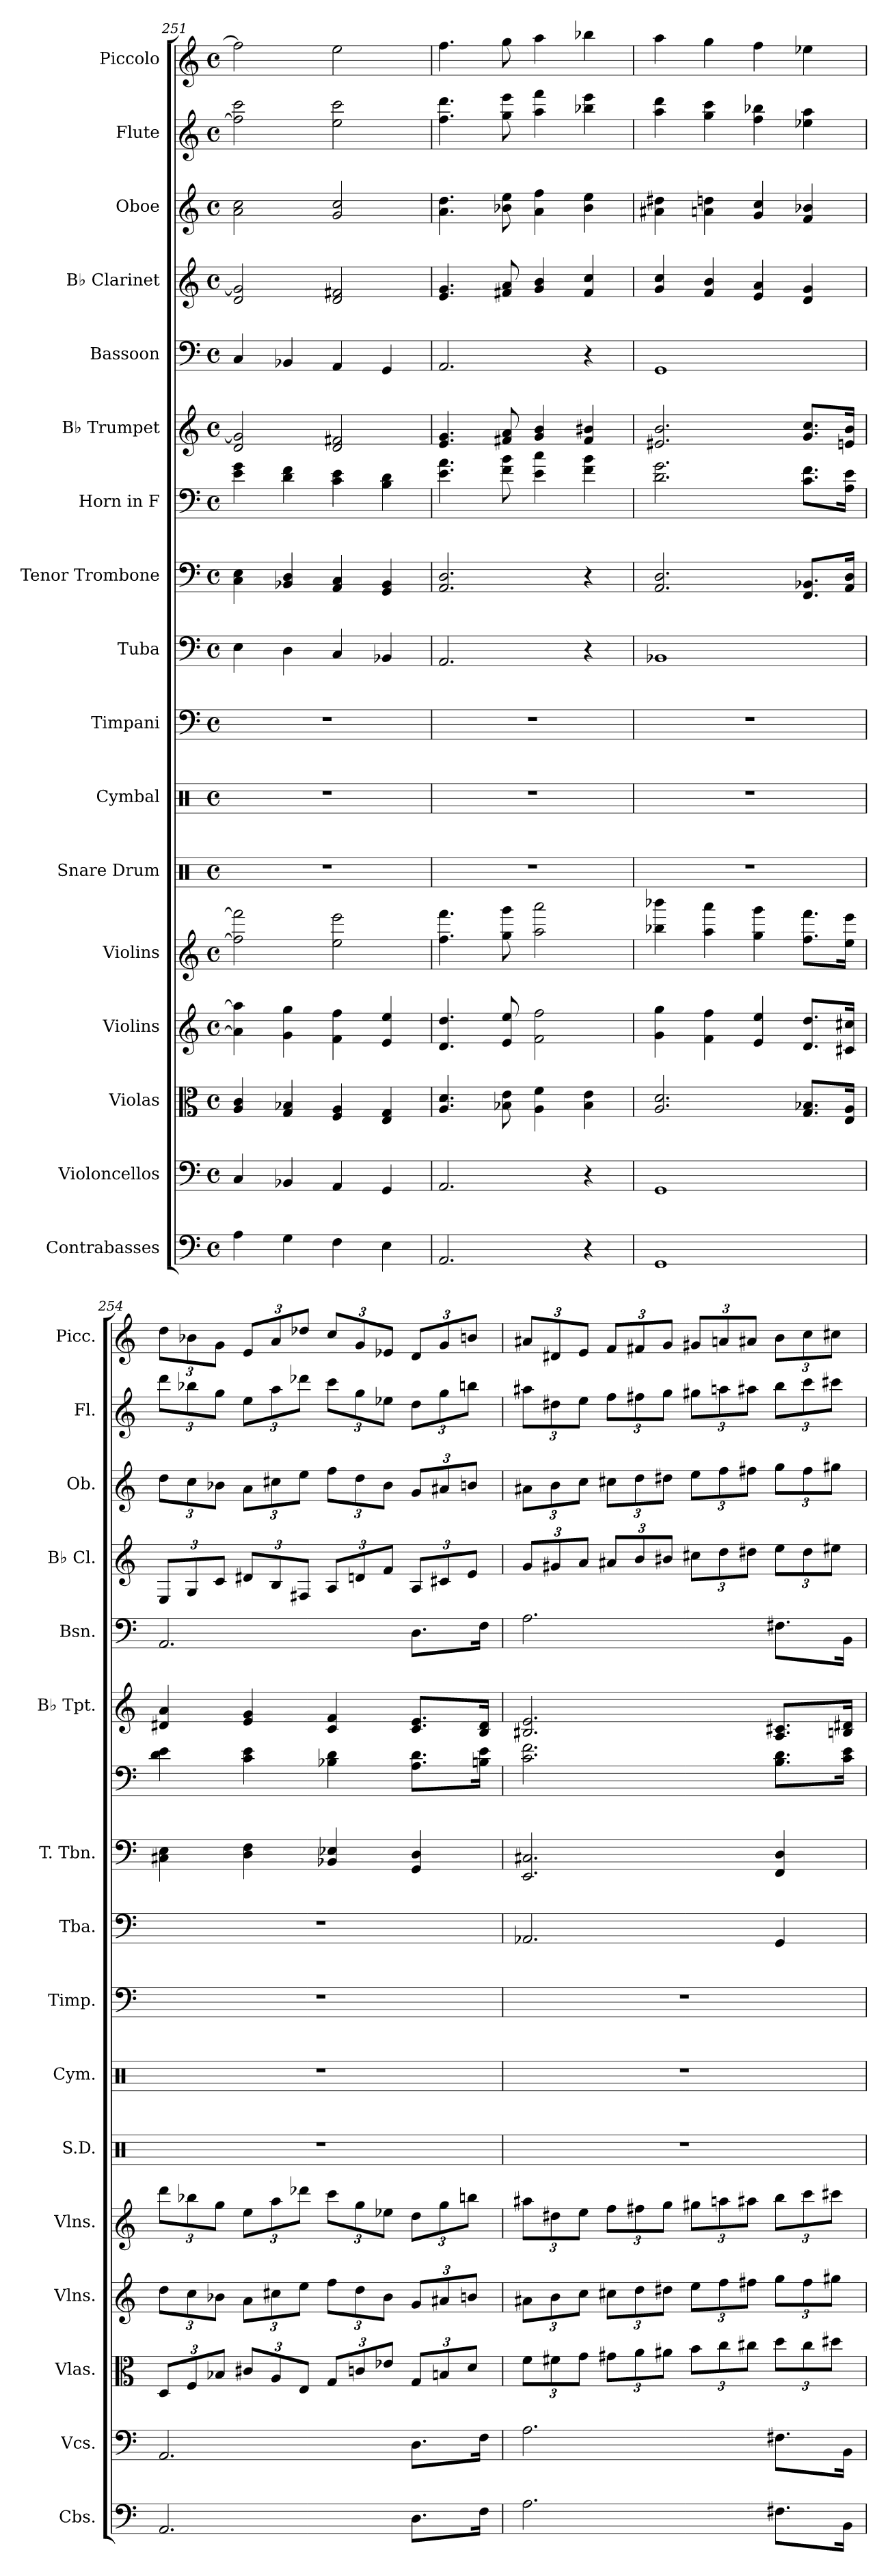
**kern	**kern	**kern	**kern	**kern	**kern	**kern	**kern	**kern	**kern	**kern	**kern	**kern	**kern	**kern	**kern	**kern
*part17	*part16	*part15	*part14	*part13	*part12	*part11	*part10	*part9	*part8	*part7	*part6	*part5	*part4	*part3	*part2	*part1
*staff17	*staff16	*staff15	*staff14	*staff13	*staff12	*staff11	*staff10	*staff9	*staff8	*staff7	*staff6	*staff5	*staff4	*staff3	*staff2	*staff1
*I"Contrabasses	*I"Violoncellos	*I"Violas	*I"Violins	*I"Violins	*I"Snare Drum	*I"Cymbal	*I"Timpani	*I"Tuba	*I"Tenor Trombone	*I"Horn in F	*I"B♭ Trumpet	*I"Bassoon	*I"B♭ Clarinet	*I"Oboe	*I"Flute	*I"Piccolo
*I'Cbs.	*I'Vcs.	*I'Vlas.	*I'Vlns.	*I'Vlns.	*I'S.D.	*I'Cym.	*I'Timp.	*I'Tba.	*I'T. Tbn.	*	*I'B♭ Tpt.	*I'Bsn.	*I'B♭ Cl.	*I'Ob.	*I'Fl.	*I'Picc.
*clefF4	*clefF4	*clefC3	*clefG2	*clefG2	*clefX	*clefX	*clefF4	*clefF4	*clefF4	*clefF4	*clefG2	*clefF4	*clefG2	*clefG2	*clefG2	*clefG2
*ITrd7c12	*	*	*	*	*	*	*	*	*	*ITrd4c7	*ITrd1c2	*	*ITrd1c2	*	*	*ITrd-7c-12
*k[]	*k[]	*k[]	*k[]	*k[]	*k[]	*k[]	*k[]	*k[]	*k[]	*k[b-]	*k[b-e-]	*k[]	*k[b-e-]	*k[]	*k[]	*k[]
*M4/4	*M4/4	*M4/4	*M4/4	*M4/4	*M4/4	*M4/4	*M4/4	*M4/4	*M4/4	*M4/4	*M4/4	*M4/4	*M4/4	*M4/4	*M4/4	*M4/4
*met(c)	*met(c)	*met(c)	*met(c)	*met(c)	*met(c)	*met(c)	*met(c)	*met(c)	*met(c)	*met(c)	*met(c)	*met(c)	*met(c)	*met(c)	*met(c)	*met(c)
=251	=251	=251	=251	=251	=251	=251	=251	=251	=251	=251	=251	=251	=251	=251	=251	=251
4AA\	4C/	4A/ 4c/	4a\] 4aa\]	2ff\] 2fff\]	1r	1r	1r	4E\	4C\ 4E\	4A\ 4c\	2c/ 2f/]	4C/	2c/ 2f/]	2a\ 2cc\	2ff\] 2ccc\	2fff\]
4GG\	4BB-X/	4G/ 4B-X/	4g\ 4gg\	.	.	.	.	4D\	4BB-X/ 4D/	4G\ 4B-\	.	4BB-X/	.	.	.	.
4FF\	4AA/	4F/ 4A/	4f\ 4ff\	2ee\ 2eee\	.	.	.	4C/	4AA/ 4C/	4F\ 4A\	2c/ 2en/	4AA/	2c/ 2en/	2g/ 2cc/	2ee\ 2ccc\	2eee\
4EE\	4GG/	4E/ 4G/	4e/ 4ee/	.	.	.	.	4BB-X/	4GG/ 4BB-/	4E\ 4G\	.	4GG/	.	.	.	.
!!LO:PB:g=z
=252	=252	=252	=252	=252	=252	=252	=252	=252	=252	=252	=252	=252	=252	=252	=252	=252
2.AAA/	2.AA/	4.A/ 4.d/	4.d/ 4.dd/	4.ff\ 4.fff\	1r	1r	1r	2.AA/	2.AA/ 2.D/	4.A\ 4.d\	4.d/ 4.f/	2.AA/	4.d/ 4.f/	4.a\ 4.dd\	4.ff\ 4.ddd\	4.fff\
.	.	8B-X\ 8e\	8e/ 8ee/	8gg\ 8ggg\	.	.	.	.	.	8B-\ 8e\	8en/ 8g/	.	8en/ 8g/	8b-X\ 8ee\	8gg\ 8eee\	8ggg\
.	.	4A\ 4f\	2f\ 2ff\	2aa\ 2aaa\	.	.	.	.	.	4A\ 4f\	4f/ 4a/	.	4f/ 4a/	4a\ 4ff\	4aa\ 4fff\	4aaa\
4r	4r	4B-\ 4e\	.	.	.	.	.	4r	4r	4B-\ 4e\	4e/ 4a#X/	4r	4e/ 4b-/	4b-\ 4ee\	4bb-X\ 4eee\	4bbb-X\
=253	=253	=253	=253	=253	=253	=253	=253	=253	=253	=253	=253	=253	=253	=253	=253	=253
1GGG	1GG	2.A/ 2.d/	4g\ 4gg\	4bb-X\ 4bbb-X\	1r	1r	1r	1BB-X	2.AA/ 2.D/	2.G\ 2.c\	2.d#X/ 2.a/	1GG	4f/ 4b-/	4a#X\ 4dd#X\	4aa\ 4ddd\	4aaa\
.	.	.	4f\ 4ff\	4aa\ 4aaa\	.	.	.	.	.	.	.	.	4e-/ 4a/	4an\ 4ddn\	4gg\ 4ccc\	4ggg\
.	.	.	4e/ 4ee/	4gg\ 4ggg\	.	.	.	.	.	.	.	.	4d/ 4g/	4g/ 4cc/	4ff\ 4bb-X\	4fff\
.	.	8.G/ 8.B-X/L	8.d/ 8.dd/L	8.ff\ 8.fff\L	.	.	.	.	8.FF/ 8.BB-X/L	8.F\ 8.B-\L	8.f/ 8.b-/L	.	4c/ 4f/	4f/ 4b-X/	4ee-X\ 4aa\	4eee-X\
.	.	16E/ 16A/Jk	16c#X/ 16cc#X/Jk	16ee\ 16eee\Jk	.	.	.	.	16AA/ 16D/Jk	16D\ 16A\Jk	16dn/ 16a/Jk	.	.	.	.	.
=254	=254	=254	=254	=254	=254	=254	=254	=254	=254	=254	=254	=254	=254	=254	=254	=254
*	*	*Xbrackettup	*Xbrackettup	*Xbrackettup	*	*	*	*	*	*	*	*	*Xbrackettup	*Xbrackettup	*Xbrackettup	*Xbrackettup
2.AAA/	2.AA/	12D/L	12dd\L	12ddd\L	1r	1r	1r	1r	4C#X\ 4E\	4G\ 4A\	4c#X/ 4g/	2.AA/	12D/L	12dd\L	12ddd\L	12ddd\L
.	.	12F/	12cc\	12bb-X\	.	.	.	.	.	.	.	.	12F/	12cc\	12bb-X\	12bb-X\
.	.	12B-X/J	12b-X\J	12gg\J	.	.	.	.	.	.	.	.	12B-/J	12b-X\J	12gg\J	12gg\J
.	.	12c#X/L	12a\L	12ee\L	.	.	.	.	4D\ 4F\	4F\ 4A\	4d/ 4f/	.	12c#X/L	12a\L	12ee\L	12ee/L
.	.	12A/	12cc#X\	12aa\	.	.	.	.	.	.	.	.	12A/	12cc#X\	12aa\	12aa/
.	.	12E/J	12ee\J	12ddd-X\J	.	.	.	.	.	.	.	.	12En/J	12ee\J	12ddd-X\J	12ddd-X/J
.	.	12G/L	12ff\L	12ccc\L	.	.	.	.	4BB-X/ 4E-X/	4E-X\ 4G\	4B-/ 4e-/	.	12G/L	12ff\L	12ccc\L	12ccc/L
.	.	12cn/	12dd\	12gg\	.	.	.	.	.	.	.	.	12cn/	12dd\	12gg\	12gg/
.	.	12e-X/J	12b-\J	12ee-X\J	.	.	.	.	.	.	.	.	12e-/J	12b-\J	12ee-X\J	12ee-X/J
8.DD\L	8.D\L	12G/L	12g/L	12dd\L	.	.	.	.	4GG/ 4D/	8.D\ 8.G\L	8.B-/ 8.d/L	8.D\L	12G/L	12g/L	12dd\L	12dd/L
.	.	12Bn/	12a#X/	12gg\	.	.	.	.	.	.	.	.	12Bn/	12a#X/	12gg\	12gg/
.	.	12d/J	12bn/J	12bbn\J	.	.	.	.	.	.	.	.	12d/J	12bn/J	12bbn\J	12bbn/J
16FF\Jk	16F\Jk	.	.	.	.	.	.	.	.	16En\ 16A\Jk	16A/ 16c#/Jk	16F\Jk	.	.	.	.
!!LO:PB:g=z
=255	=255	=255	=255	=255	=255	=255	=255	=255	=255	=255	=255	=255	=255	=255	=255	=255
2.AA\	2.A\	12f\L	12a#X\L	12aa#X\L	1r	1r	1r	2.AA-X/	2.EE/ 2.C#X/	2.F\ 2.B-\	2.A#X/ 2.d/	2.A\	12f/L	12a#X\L	12aa#X\L	12aa#X/L
.	.	12f#X\	12b\	12dd#X\	.	.	.	.	.	.	.	.	12f#X/	12b\	12dd#X\	12dd#X/
.	.	12g\J	12cc\J	12ee\J	.	.	.	.	.	.	.	.	12g/J	12cc\J	12ee\J	12ee/J
.	.	12g#X\L	12cc#X\L	12ff\L	.	.	.	.	.	.	.	.	12g#X/L	12cc#X\L	12ff\L	12ff/L
.	.	12a\	12dd\	12ff#X\	.	.	.	.	.	.	.	.	12a/	12dd\	12ff#X\	12ff#X/
.	.	12a#X\J	12dd#X\J	12gg\J	.	.	.	.	.	.	.	.	12a#X/J	12dd#X\J	12gg\J	12gg/J
.	.	12b\L	12ee\L	12gg#X\L	.	.	.	.	.	.	.	.	12bn\L	12ee\L	12gg#X\L	12gg#X/L
.	.	12cc\	12ff\	12aan\	.	.	.	.	.	.	.	.	12cc\	12ff\	12aan\	12aan/
.	.	12cc#X\J	12ff#X\J	12aa#X\J	.	.	.	.	.	.	.	.	12cc#X\J	12ff#X\J	12aa#X\J	12aa#X/J
8.FF#X\L	8.F#X\L	12dd\L	12gg\L	12bb\L	.	.	.	4GG/	4FF/ 4D/	8.E\ 8.G\L	8.G/ 8.Bn/L	8.F#X\L	12dd\L	12gg\L	12bb\L	12bb\L
.	.	12cc#\	12ff#\	12ccc\	.	.	.	.	.	.	.	.	12cc#\	12ff#\	12ccc\	12ccc\
.	.	12dd#X\J	12gg#X\J	12ccc#X\J	.	.	.	.	.	.	.	.	12dd#X\J	12gg#X\J	12ccc#X\J	12ccc#X\J
16BBB\Jk	16BB\Jk	.	.	.	.	.	.	.	.	16F\ 16A\Jk	16An/ 16c#X/Jk	16BB\Jk	.	.	.	.
=	=	=	=	=	=	=	=	=	=	=	=	=	=	=	=	=
*-	*-	*-	*-	*-	*-	*-	*-	*-	*-	*-	*-	*-	*-	*-	*-	*-
